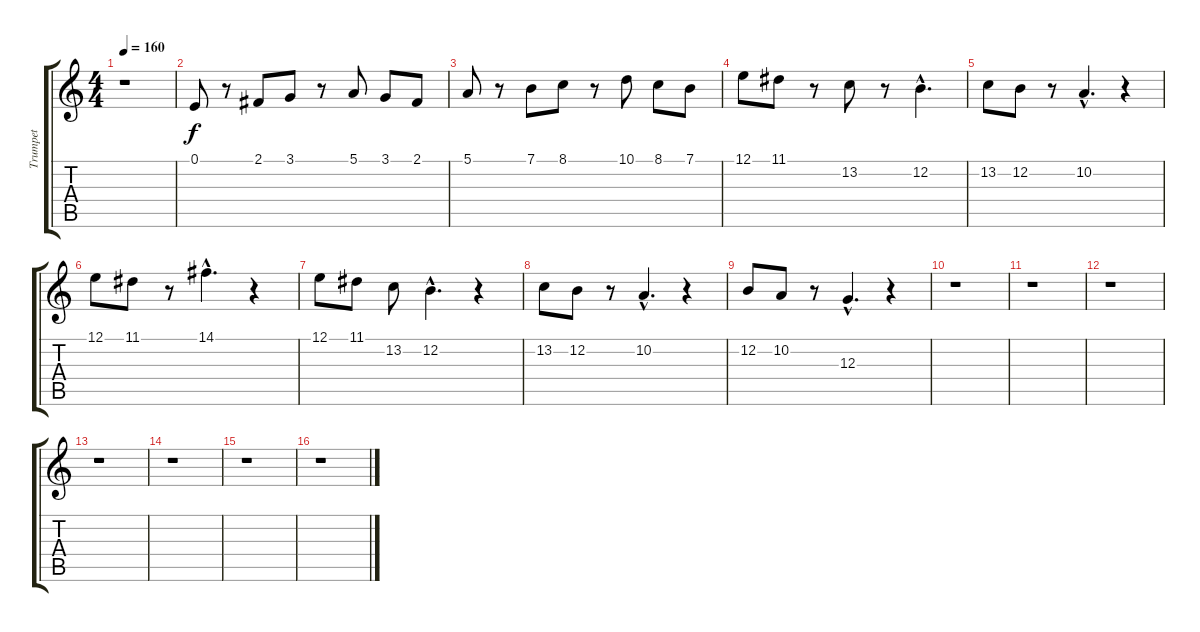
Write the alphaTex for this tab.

\track ("Trumpet" "Trumpet") {instrument trumpet}
\staff {score tabs}
\tuning (E4 B3 G3 D3 A2 E2) {hide}
\ts (4 4)
\tempo 160
\clef g2
\ks c
r.1{dy f} |
0.1.8 r.8 2.1.8 3.1.8 r.8 5.1.8 3.1.8 2.1.8 |
5.1.8 r.8 7.1.8 8.1.8 r.8 10.1.8 8.1.8 7.1.8 |
12.1.8 11.1.8 r.8 13.2.8 r.8 12.2{hac}.4{d} |
13.2.8 12.2.8 r.8 10.2{hac}.4{d} r.4 |
12.1.8 11.1.8 r.8 14.1{hac}.4{d} r.4 |
12.1.8 11.1.8 13.2.8 12.2{hac}.4{d} r.4 |
13.2.8 12.2.8 r.8 10.2{hac}.4{d} r.4 |
12.2.8 10.2.8 r.8 12.3{hac}.4{d} r.4 |
r.1 |
r.1 |
r.1 |
r.1 |
r.1 |
r.1 |
r.1
